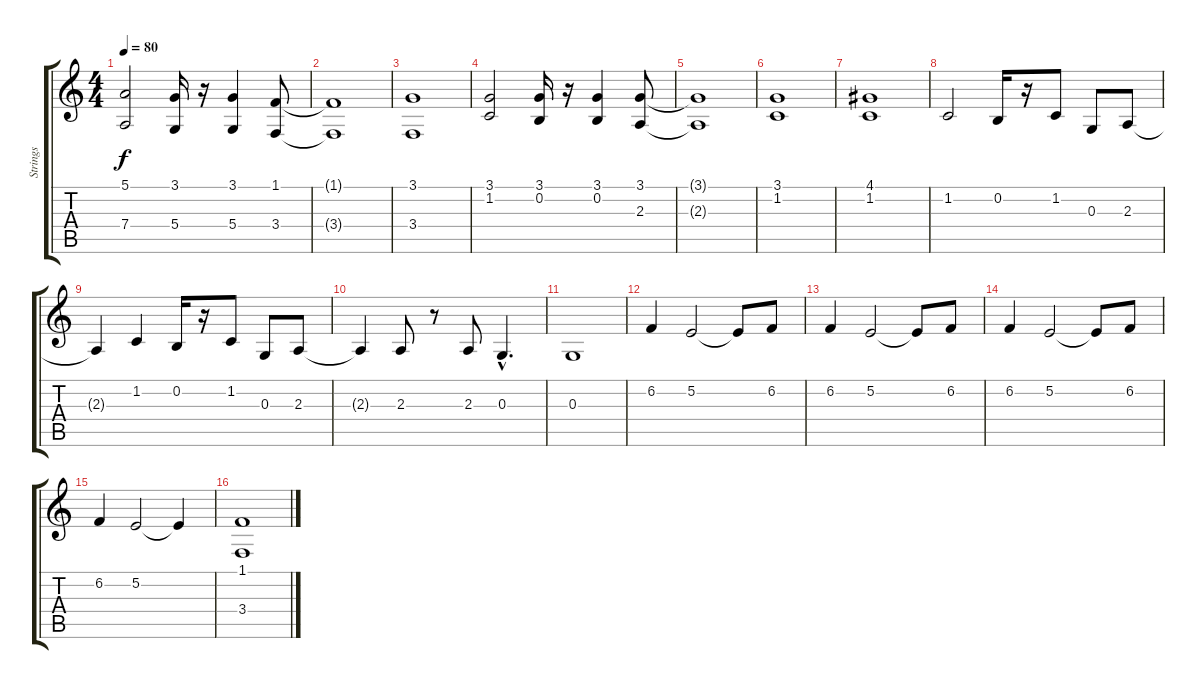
\track ("Strings" "Strings") {instrument stringensemble2}
\staff {score tabs}
\tuning (E4 B3 G3 D3 A2 E2) {hide}
\ts (4 4)
\tempo 80
\clef g2
\ks c
(5.1 7.4).2{dy f} (3.1 5.4).16 r.16 (3.1 5.4).4 (1.1 3.4).8 |
(1.1{t} 3.4{t}).1 |
(3.1 3.4).1 |
(3.1 1.2).2{volume 8 instrument stringensemble1} (3.1 0.2).16 r.16 (3.1 0.2).4 (3.1 2.3).8 |
(3.1{t} 2.3{t}).1 |
(3.1 1.2).1 |
(4.1 1.2).1 |
1.2.2 0.2.16 r.16 1.2.8 0.3.8 2.3.8 |
2.3{t}.4 1.2.4 0.2.16 r.16 1.2.8 0.3.8 2.3.8 |
2.3{t}.4 2.3.8 r.8 2.3.8 0.3{hac}.4{d} |
0.3.1 |
6.2.4 5.2.2 5.2{t}.8 6.2.8 |
6.2.4 5.2.2 5.2{t}.8 6.2.8 |
6.2.4 5.2.2 5.2{t}.8 6.2.8 |
6.2.4 5.2.2 5.2{t}.4 |
(1.1 3.4).1
